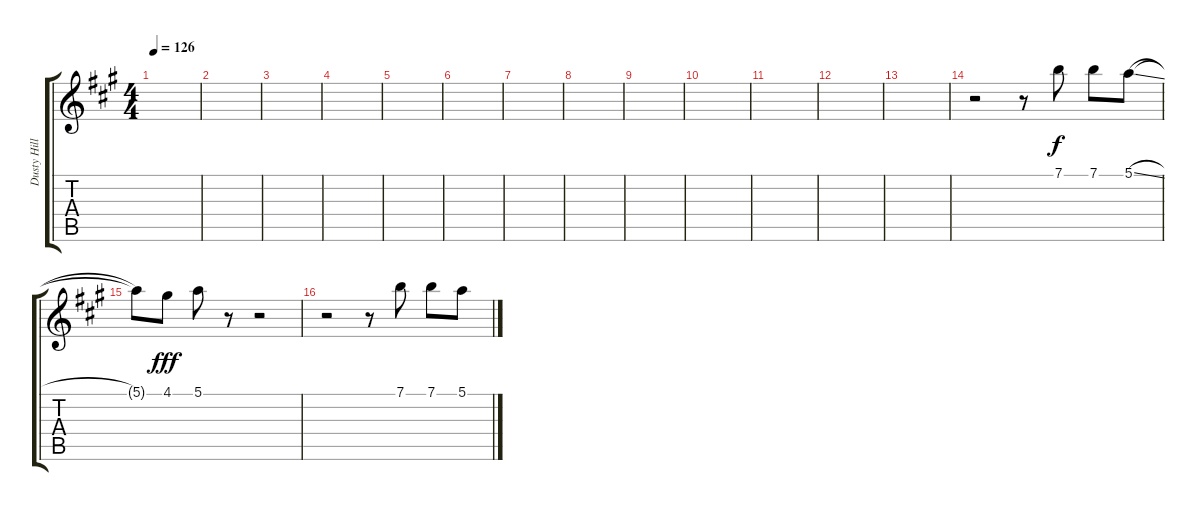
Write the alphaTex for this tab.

\track ("Dusty Hill: Backing Vocals" "Dusty Hill") {instrument overdrivenguitar}
\staff {score tabs}
\tuning (E4 B3 G3 D3 A2 E2) {hide}
\ts (4 4)
\tempo 126
\clef g2
\ks a
|
|
|
|
|
|
|
|
|
|
|
|
|
r.2 r.8 7.1.8 7.1.8 5.1{sl}.8 |
5.1{t}.8{dy f} 4.1.8{dy fff} 5.1.8 r.8 r.2 |
r.2 r.8 7.1.8 7.1.8 5.1{sl}.8
